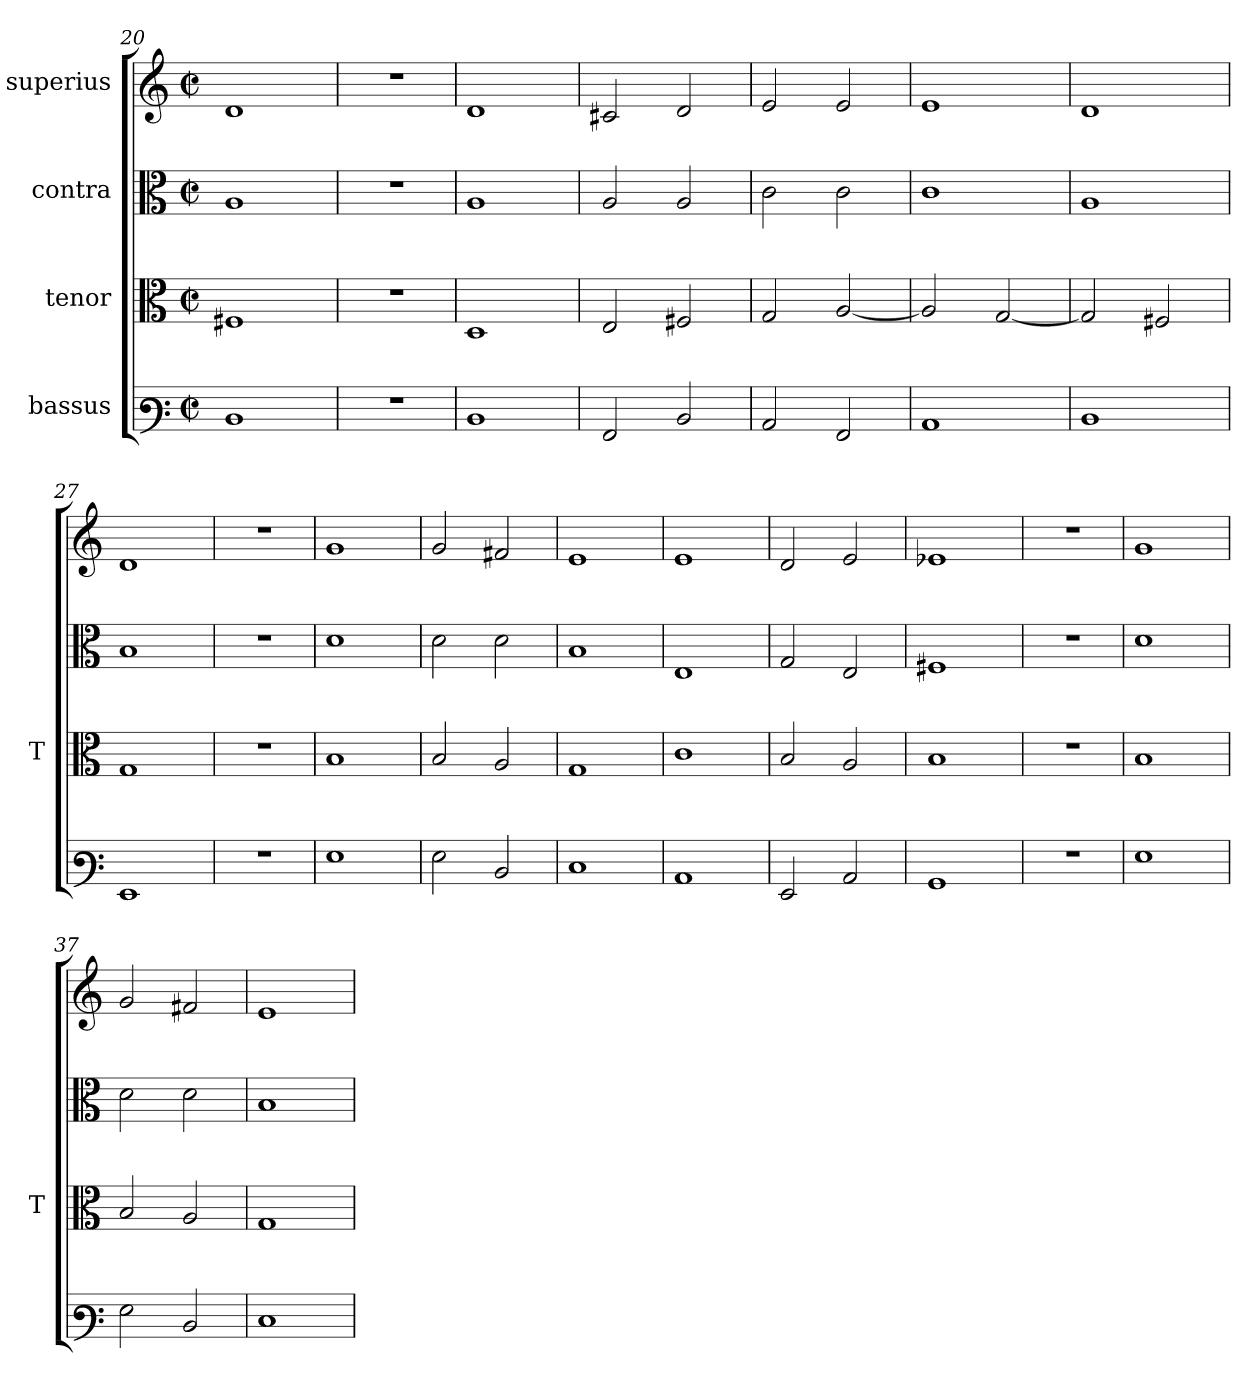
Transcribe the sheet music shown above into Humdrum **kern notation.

**kern	**kern	**kern	**kern
*part4	*part3	*part2	*part1
*staff4	*staff3	*staff2	*staff1
*I"bassus	*I"tenor	*I"contra	*I"superius
*	*I'T	*	*
*clefF3	*clefC3	*clefC3	*clefG2
*M2/2	*M2/2	*M2/2	*M2/2
*met(c|)	*met(c|)	*met(c|)	*met(c|)
=20	=20	=20	=20
1D	1F#X	1A	1d
=21	=21	=21	=21
1r	1r	1r	1r
=22	=22	=22	=22
1D	1D	1A	1d
=23	=23	=23	=23
2AA	2E	2A	2c#X
2D	2F#X	2A	2d
=24	=24	=24	=24
2C	2G	2c	2e
2AA	[2A	2c	2e
=25	=25	=25	=25
1C	2A]	1c	1e
.	[2G	.	.
=26	=26	=26	=26
1D	2G]	1A	1d
.	2F#X	.	.
=27	=27	=27	=27
1GG	1G	1B	1d
=28	=28	=28	=28
1r	1r	1r	1r
=29	=29	=29	=29
1G	1B	1d	1g
=30	=30	=30	=30
2G	2B	2d	2g
2D	2A	2d	2f#X
=31	=31	=31	=31
1E	1G	1B	1e
=32	=32	=32	=32
1C	1c	1E	1e
=33	=33	=33	=33
2GG	2B	2G	2d
2C	2A	2E	2e
=34	=34	=34	=34
1BB	1B	1F#X	1e-X
=35	=35	=35	=35
1r	1r	1r	1r
=36	=36	=36	=36
1G	1B	1d	1g
=37	=37	=37	=37
2G	2B	2d	2g
2D	2A	2d	2f#X
=38	=38	=38	=38
1E	1G	1B	1e
=	=	=	=
*-	*-	*-	*-
